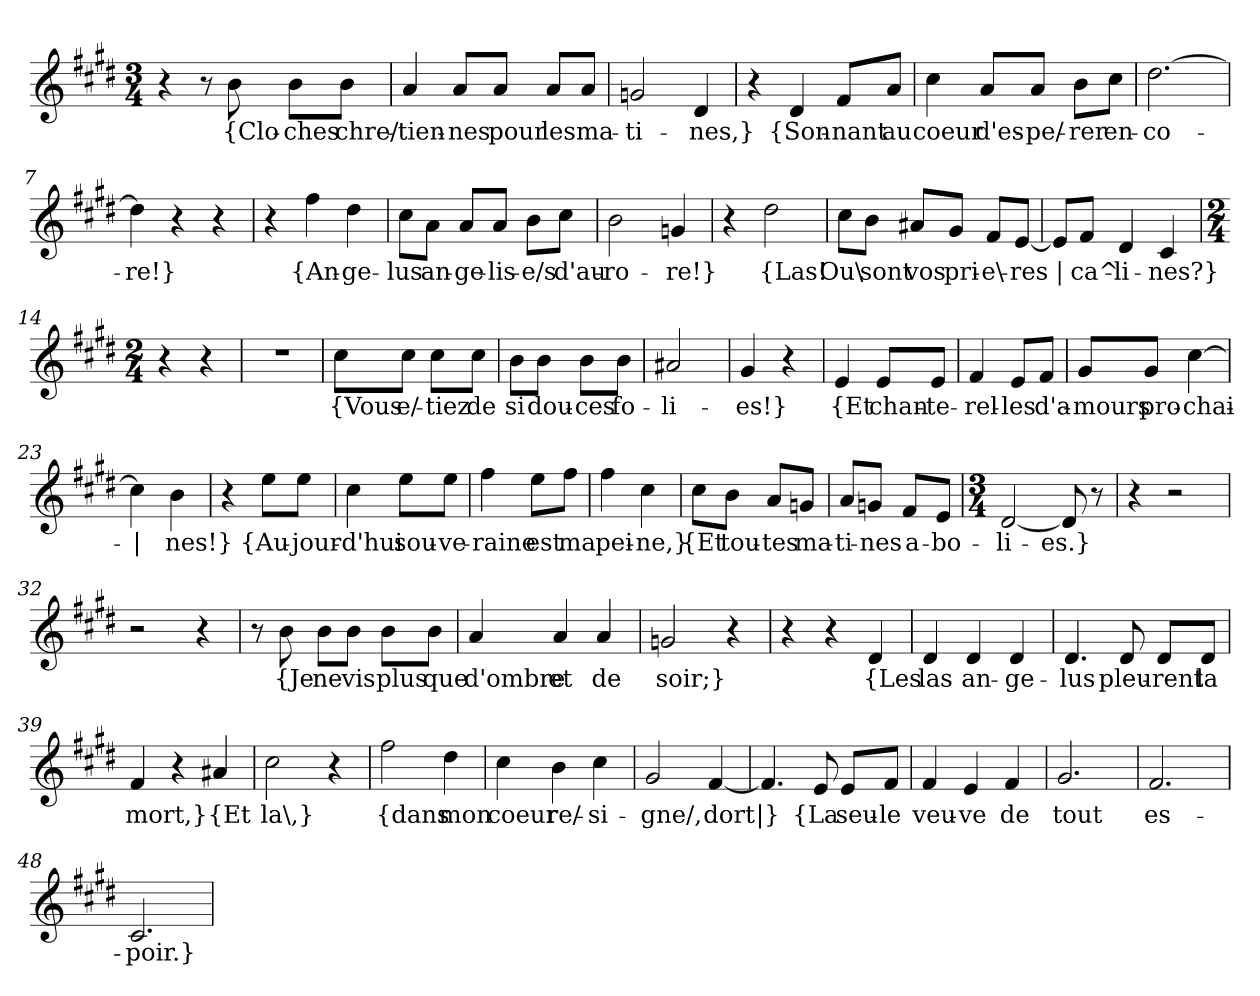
**kern	**text
*part1	*part1
*staff1	*staff1
*clefG2	*
*k[f#c#g#d#]	*
*M3/4	*
=1	=1
4r	.
8r	.
!	!LO:LY:b
8b\	{Clo-
!	!LO:LY:b
8b\L	-ches
!	!LO:LY:b
8b\J	chre/-
=2	=2
!	!LO:LY:b
4a/	-tien-
!	!LO:LY:b
8a/L	-nes
!	!LO:LY:b
8a/J	pour
!	!LO:LY:b
8a/L	les
!	!LO:LY:b
8a/J	ma-
=3	=3
!	!LO:LY:b
2gn/	-ti-
!	!LO:LY:b
4d#/	-nes,}
=4	=4
4r	.
!	!LO:LY:b
4d#/	{Son-
!	!LO:LY:b
8f#/L	-nant
!	!LO:LY:b
8a/J	au
=5	=5
!	!LO:LY:b
4cc#\	coeur
!	!LO:LY:b
8a/L	d'es-
!	!LO:LY:b
8a/J	-pe/-
!	!LO:LY:b
8b\L	-rer
!	!LO:LY:b
8cc#\J	en-
!!LO:LB:g=z
=6	=6
!	!LO:LY:b
[2.dd#\	-co-
=7	=7
!	!LO:LY:b
4dd#\]	-re!}
4r	.
4r	.
=8	=8
4r	.
!	!LO:LY:b
4ff#\	{An-
!	!LO:LY:b
4dd#\	-ge-
=9	=9
!	!LO:LY:b
8cc#\L	-lus
!	!LO:LY:b
8a\J	an-
!	!LO:LY:b
8a/L	-ge-
!	!LO:LY:b
8a/J	-lis-
!	!LO:LY:b
8b\L	-e/s
!	!LO:LY:b
8cc#\J	d'au-
=10	=10
!	!LO:LY:b
2b\	-ro-
!	!LO:LY:b
4gn/	-re!}
=11	=11
4r	.
!	!LO:LY:b
2dd#\	{Las!
=12	=12
!	!LO:LY:b
8cc#\L	Ou\
!	!LO:LY:b
8b\J	sont
!	!LO:LY:b
8a#X/L	vos
!	!LO:LY:b
8g#/J	pri-
!	!LO:LY:b
8f#/L	-e\-
!	!LO:LY:b
[8e/J	-res
!!LO:LB:g=z
=13	=13
!	!LO:LY:b
8e/L]	|
!	!LO:LY:b
8f#/J	ca^-
!	!LO:LY:b
4d#/	-li-
!	!LO:LY:b
4c#/	-nes?}
=14	=14
*M2/4	*
4r	.
4r	.
=15	=15
2r	.
=16	=16
!	!LO:LY:b
8cc#\L	{Vous
!	!LO:LY:b
8cc#\J	e/-
!	!LO:LY:b
8cc#\L	-tiez
!	!LO:LY:b
8cc#\J	de
=17	=17
!	!LO:LY:b
8b\L	si
!	!LO:LY:b
8b\J	dou-
!	!LO:LY:b
8b\L	-ces
!	!LO:LY:b
8b\J	fo-
=18	=18
!	!LO:LY:b
2a#X/	-li-
=19	=19
!	!LO:LY:b
4g#/	-es!}
4r	.
=20	=20
!	!LO:LY:b
4e/	{Et
!	!LO:LY:b
8e/L	chan-
!	!LO:LY:b
8e/J	-te-
!!LO:LB:g=z
=21	=21
!	!LO:LY:b
4f#/	-rel-
!	!LO:LY:b
8e/L	-les
!	!LO:LY:b
8f#/J	d'a-
=22	=22
!	!LO:LY:b
8g#/L	-mours
!	!LO:LY:b
8g#/J	pro-
!	!LO:LY:b
[4cc#\	-chai-
=23	=23
!	!LO:LY:b
4cc#\]	|
!	!LO:LY:b
4b\	-nes!}
=24	=24
4r	.
!	!LO:LY:b
8ee\L	{Au-
!	!LO:LY:b
8ee\J	-jour-
=25	=25
!	!LO:LY:b
4cc#\	-d'hui
!	!LO:LY:b
8ee\L	sou-
!	!LO:LY:b
8ee\J	-ve-
=26	=26
!	!LO:LY:b
4ff#\	-raine
!	!LO:LY:b
8ee\L	est
!	!LO:LY:b
8ff#\J	ma
=27	=27
!	!LO:LY:b
4ff#\	pei-
!	!LO:LY:b
4cc#\	-ne,}
!!LO:LB:g=z
=28	=28
!	!LO:LY:b
8cc#\L	{Et
!	!LO:LY:b
8b\J	tou-
!	!LO:LY:b
8a/L	-tes
!	!LO:LY:b
8gn/J	ma-
=29	=29
!	!LO:LY:b
8a/L	-ti-
!	!LO:LY:b
8gn/J	-nes
!	!LO:LY:b
8f#/L	a-
!	!LO:LY:b
8e/J	-bo-
=30	=30
*M3/4	*
!	!LO:LY:b
[2d#/	-li-
!	!LO:LY:b
8d#/]	-es.}
8r	.
=31	=31
4r	.
2r	.
=32	=32
2r	.
4r	.
=33	=33
8r	.
!	!LO:LY:b
8b\	{Je
!	!LO:LY:b
8b\L	ne
!	!LO:LY:b
8b\J	vis
!	!LO:LY:b
8b\L	plus
!	!LO:LY:b
8b\J	que
=34	=34
!	!LO:LY:b
4a/	d'ombre
!	!LO:LY:b
4a/	et
!	!LO:LY:b
4a/	de
=35	=35
!	!LO:LY:b
2gn/	soir;}
4r	.
!!LO:LB:g=z
=36	=36
4r	.
4r	.
!	!LO:LY:b
4d#/	{Les
=37	=37
!	!LO:LY:b
4d#/	las
!	!LO:LY:b
4d#/	an-
!	!LO:LY:b
4d#/	-ge-
=38	=38
!	!LO:LY:b
4.d#/	-lus
!	!LO:LY:b
8d#/	pleu-
!	!LO:LY:b
8d#/L	-rent
!	!LO:LY:b
8d#/J	la
=39	=39
!	!LO:LY:b
4f#/	mort,}
4r	.
!	!LO:LY:b
4a#X/	{Et
=40	=40
!	!LO:LY:b
2cc#\	la\,}
4r	.
=41	=41
!	!LO:LY:b
2ff#\	{dans
!	!LO:LY:b
4dd#\	mon
=42	=42
!	!LO:LY:b
4cc#\	coeur
!	!LO:LY:b
4b\	re/-
!	!LO:LY:b
4cc#\	-si-
=43	=43
!	!LO:LY:b
2g#/	-gne/,
!	!LO:LY:b
[4f#/	dort
!!LO:LB:g=z
=44	=44
!	!LO:LY:b
4.f#/]	|}
!	!LO:LY:b
8e/	{La
!	!LO:LY:b
8e/L	seu-
!	!LO:LY:b
8f#/J	-le
=45	=45
!	!LO:LY:b
4f#/	veu-
!	!LO:LY:b
4e/	-ve
!	!LO:LY:b
4f#/	de
=46	=46
!	!LO:LY:b
2.g#/	tout
=47	=47
!	!LO:LY:b
2.f#/	es-
=48	=48
!	!LO:LY:b
2.c#/	-poir.}
=	=
*-	*-
